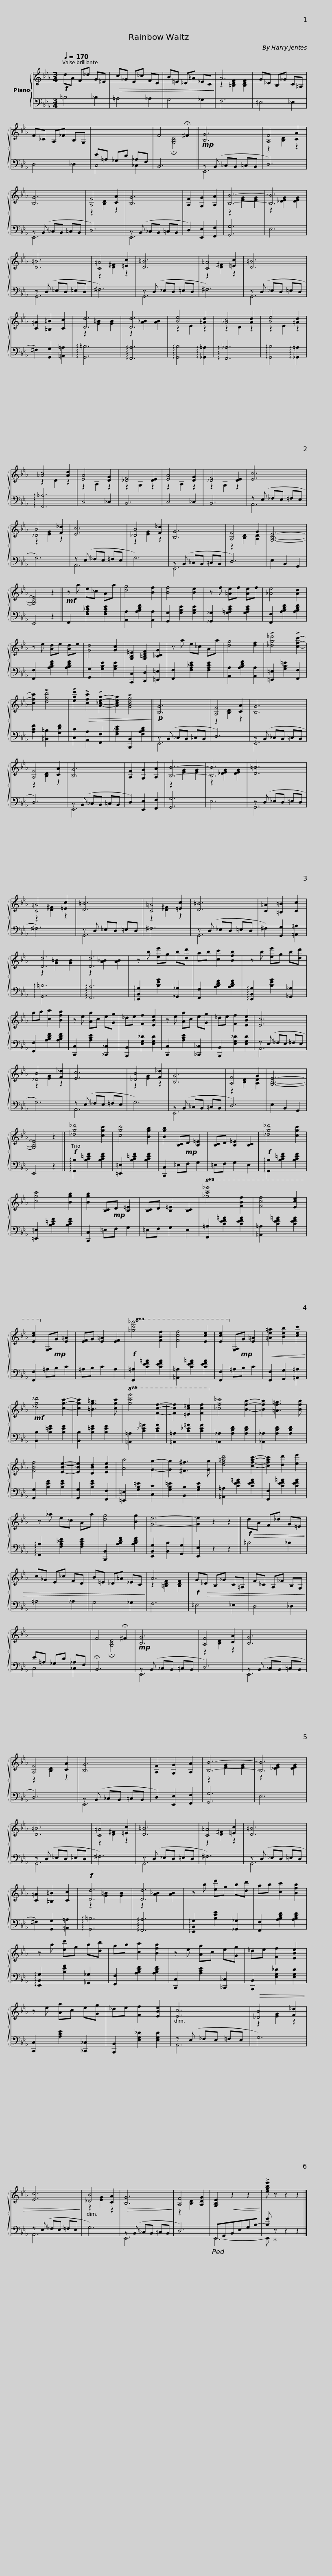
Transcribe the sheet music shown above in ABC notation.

X:1
%%score { ( 1 3 ) | ( 2 4 ) }
L:1/8
Q:1/4=170
M:3/4
I:linebreak $
K:Eb
V:1 treble
V:3 treble
V:2 bass
V:4 bass
V:1
!f! dA F_d G=E |!>(! c_G E_c FD | B=E _D=A _EC!>)! | A6 | G_D B,_G C=A, | %5
 F_C A,_F B,G, |$ x6 | F4 !fermata!^F2 ||!mp! [B,G]6 | [A,F]4 [CA]2 | %10
 [B,G]6 | [A,F]4 [CA]2 |$ [B,G]6 | [A,F]2 [G,G]2 [A,A]2 | [B,B]6- | %15
 [B,B]6 | [D=B]6 | [C=A]4 [=Ec]2 | [D=B]6 |$ [C=A]4 [=Ec]2 | %20
 [D=B]6 | [C=A]2 [=B,=B]2 [Cc]2 | [Dd]6 | [Dd]6 | [Be]4 [=Ad]2 | %25
 [_Ac]4 [Ad]2 | [Be]4 [=Ad]2 |$ [_Ac]4 [Ad]2 | [EA]4 [DG]2 | [_DF]4 [DE]2 | %30
 [EA]4 [DG]2 | [_DF]4 [DE]2 | [Ec]6 | [_DB]4 [F_d]2 | [Ec]6 | %35
 [_DB]4 [F_d]2 |$ [B,G]6 | [A,F]4 G2 | [G,B,E]6- | [G,B,E]4 z2 || %40
!mf! z a e_c Aa | [dg]4 [Bf]2 | [Bf]4 [Be]2 |$ z f [=Ae]f [Ae]f | [_Ae]4 [Ad]2 | %45
 z e [Ad]e [Ad]e | [Gd]4 [Gc]2 | [G,B,=E]2 [G,=B,DF]2 [_B,CG]2 | z a e_c Aa | [dg]4 [df]2 |$ %50
 !>![_dg_d']4 !>![cfc']2- | [cfc']2 !>![dgd']4 | !>![eae']2!>(! !>![cfc']2 !>![A_cea]2- | [Acea]2 !>![GBdg]4!>)! ||!p! [B,G]6 | %55
 [A,F]4 [CA]2 | [B,G]6 | [A,F]4 [CA]2 |$ [B,G]6 | [A,F]2 [G,G]2 [A,A]2 | %60
 [B,B]6- | [B,B]6 | [D=B]6 | [C=A]4 [=Ec]2 | [D=B]6 |$ %65
 [C=A]4 [=Ec]2 | [D=B]6 | [C=A]2 [=B,=B]2 [Cc]2 | [Dd]6 | [Dd]6 | %70
 z b [ee']g b[dd'] | ab [cc']2 [Bfb]2 |$ z b [ee']g b[dd'] | ab [cc']2 [Bfb]2 | z e [Aa]c e[Gg] | %75
 _de [Ff]2 [EBe]2 | z e [Aa]c e[Gg] | _de [Ff]2 [EBe]2 |$ [Ec]6 | [_DB]4 [F_d]2 | %80
 [Ec]6 | [_DB]4 [F_d]2 | [B,G]6 | [A,F]4 G2 | [G,B,E]6- | %85
 [G,B,E]4 z2 ||$!f! [_dg_d']4 [cgc']2 | [cgc']4 [Bgb]2 | [Bgb]2 [B,C]!mp!D [B,=E]2 | [B,C]D [B,=E]2 [B,C]2 | %90
!f! [_dg_d']4 [cgc']2 | [cgc']4 [Bgb]2 | [Bgb]2 [B,C]!mp!D [B,=E]2 |$ [B,C]D [B,=E]2 [B,C]2 |!8va(! [_gc'_g']4 [fbf']2 | %95
 [fc'f']4 [ec'e']2 | [ec'e']2!8va)! [EF]!mp!G [E=A]2 | [EF]G [E=A]2 [EF]2 |!f!!8va(! [_gc'_g']4 [fbf']2 | [fc'f']4 [ec'e']2 |$ %100
 [ec'e']2!8va)! [EF]!mp!G [E=A]2 |!<(! [=Ae=a]2 [Beb]2 [cec']2!<)! |!mf! [_dg_d']4 [cgc']2- | [cgc']2 [=Bg=b]3 [cgc'] |!8va(! [gc'g']4 [fc'f']2- | %105
 [fc'f']2 [=ec'=e']2 [fc'f']2!8va)! | [_cf_c']4 [Bfb]2- |$ [Bfb]2 [=Af=a]3 [Bfb] | [FBf]4 [EBe]2- | [EBe]2 [DBd]2 [EBe]2 | %110
 [Aa]4 [Gg]2- | [Gg]2 [^F^f]3 [Gg] | [df=ad']4 [cfac']2- | [cfac']2 [dd']2 [ee']2 |$ z _a e_c Aa | %115
 [dg]4 [Bg]2 | [Ge]6- | [Ge]2 z2 z2 ||!f!!>(! dA F_d G=E | c_G E_c FD | %120
 B=E _D=A _EC!>)! |$ A6 |!f! G!>(!_D B,_G C=A, | F_C A,_F B,G,!>)! | x6 | %125
 F4 !fermata!^F2 |!mp! [B,G]6 | [A,F]4 [CA]2 |$ [B,G]6 | [A,F]4 [CA]2 | %130
 [B,G]6 | [A,F]2 [G,G]2 [A,A]2 | [B,B]6- | [B,B]6 | [D=B]6 |$ %135
 [C=A]4 [=Ec]2 | [D=B]6 | [C=A]4 [=Ec]2 | [D=B]6 | [C=A]2 [=B,=B]2 [Cc]2 | %140
!f! [Dd]6 | [Dd]6 |$ z b [ee']g b[dd'] | ab [cc']2 [Bfb]2 | z b [ee']g b[dd'] | %145
 ab [cc']2 [Bfb]2 | z e [Aa]c e[Gg] | _de [Ff]2 [EBe]2 |$ z e [Aa]c e[Gg] | _de [Ff]2 [EBe]2 | %150
 [Ec]6 |!>(! [_DB]4 [F_d]2 | [Ec]6!>)! |$ [_DB]4 [CA]2 |!>(! [B,G]6!>)! | %155
 [A,F]4 [A,DG]2 | [G,B,E]2!<(! z2 z2!<)! | !>![egbe'] z z2 z2 |] %158
V:2
 =B,4 _B,2 | =A,4 _A,2 | G,4 _G,2 | F,6 | =E,4 _E,2 | %5
 D,4 _D,2 |$ E=A, _G,D _A,F, | B,,6 || z (B,, _C,B,, =C,B,, | D,6) | %10
 z (B,, _C,B,, =C,B,, | D,6) |$ z (B,, _C,B,, =C,B,, | D,2) [E,,E,]2 [F,,F,]2 | [G,,G,]6 | %15
 E,6 | z (D, _E,D, =E,D, | ^F,6) | z (D, _E,D, =E,D, |$ ^F,6) | %20
 z (D, _E,D, =E,D, | ^F,2) [G,,G,]2 [=A,,=A,]2 | !arpeggio![G,,=B,]6 | !arpeggio![F,,A,]6 | !arpeggio![G,,B,]4 !arpeggio![_G,,=A,]2 | %25
 !arpeggio![F,,_A,]6 | !arpeggio![G,,B,]4 !arpeggio![_G,,=A,]2 |$ !arpeggio![F,,_A,]6 | C,4 _C,2 | B,,6 | %30
 C,4 _C,2 | B,,6 | z (E, _F,E, =F,E, | G,6) | z (E, _F,E, =F,E, | %35
 G,6) |$ z (B,, _C,B,, =C,B,, | D,6) | E,2 B,,2 G,,2 | E,,4 z2 || %40
 F,,2 [F,A,_CE]2 [F,A,CE]2 | [A,,A,]2 [A,B,DF]2 [A,,A,]2 | [G,,G,]2 [G,B,E]2 [G,B,E]2 |$ [_G,,_G,]2 [G,=A,CE]2 [G,A,CE]2 | [F,,F,]2 [A,B,DF]2 [A,B,DF]2 | %45
 [F,,F,]2 [A,B,DF]2 [A,B,DF]2 | [G,,G,]2 [G,B,E]2 [G,B,E]2 | [C,,C,]2 [D,,D,]2 [=E,,=E,]2 | [F,,F,]2 [F,A,_CE]2 [F,A,CE]2 | [A,,A,]2 [A,B,DF]2 [A,,A,]2 |$ %50
 [=E,,=E,]2 [G,B,=E]2 [F,,F,]2 | [A,CF]2 [=B,,=B,]2 [G,DF]2 | [C,C]2 [A,,A,]2 [F,,F,]2 | [F,A,_CE]2 [B,,,B,,]2 [F,A,B,D]2 || z (B,, _C,B,, =C,B,, | %55
 D,6) | z (B,, _C,B,, =C,B,, | D,6) |$ z (B,, _C,B,, =C,B,, | D,2) [E,,E,]2 [F,,F,]2 | %60
 [G,,G,]6 | E,6 | z (D, _E,D, =E,D, | ^F,6) | z D, _E,D, =E,D, |$ %65
 ^F,6 | z (D, _E,D, =E,D, | ^F,2) [G,,G,]2 [=A,,=A,]2 | !arpeggio![G,,=B,]6 | !arpeggio![F,,A,]6 | %70
 !arpeggio![E,,B,,G,]2 [B,EG]2 [_G,,_G,]2 | [F,,F,]2 [A,B,DF]2 [A,B,DF]2 |$ !arpeggio![E,,B,,G,]2 [B,EG]2 [_G,,_G,]2 | [F,,F,]2 [A,B,DF]2 [A,B,DF]2 | [C,,C,]2 [A,CE]2 [_C,,_C,]2 | %75
 [B,,,B,,]2 [E,G,_D]2 [E,G,D]2 | [C,,C,]2 [A,CE]2 [_C,,_C,]2 | [B,,,B,,]2 [E,G,_D]2 [E,G,D]2 |$ z (E, _F,E, =F,E, | G,6) | %80
 z (E, _F,E, =F,E, | G,6) | z (B,, _C,B,, =C,B,, | D,6) | E,2 B,,2 G,,2 | %85
 E,,4 z2 ||$ !arpeggio![G,,B,]2 [B,C=EG]2 [B,CEG]2 | [=E,,=E,]2 [B,C=EG]2 [B,CEG]2 | [C,,C,]2 =E,F, G,2 | =E,F, G,2 E,2 | %90
 !arpeggio![G,,B,]2 [B,C=EG]2 [B,CEG]2 | [=E,,=E,]2 [B,C=EG]2 [B,CEG]2 | [C,,C,]2 =E,F, G,2 |$ =E,F, G,2 E,2 | [F,,=A,]2 [CEF=A]2 [CEFA]2 | %95
 [=A,,=A,]2 [CEF=A]2 [CEFA]2 | [F,,F,]2 =A,B, C2 | =A,B, C2 A,2 | [F,,=A,]2 [CEF=A]2 [CEFA]2 | [=A,,=A,]2 [CEF=A]2 [CEFA]2 |$ %100
 [F,,F,]2 =A,B, C2 | [F,,F,]2 [G,,G,]2 [=A,,=A,]2 | [B,,B,]2 [B,=EG]2 [B,EG]2 | [B,,B,]2 [B,=EG]2 [B,EG]2 | [=A,,=A,]2 [C_E=A]2 [CEA]2 | %105
 [=A,,=A,]2 [C_E=A]2 [CEA]2 | [_A,,_A,]2 [A,DF]2 [A,DF]2 |$ [_A,,_A,]2 [A,DF]2 [A,DF]2 | [G,,G,]2 [B,EG]2 [B,EG]2 | [G,,G,]2 [B,EG]2 [F,,F,]2 | %110
 [=E,,=E,]2 [G,B,=E]2 [C,C]2 | [G,B,=E]2 [B,,B,]2 [G,B,E]2 | [=A,,=A,]2 [CEF=A]2 [CEFA]2 | [F,,F,]2 [CEF=A]2 [CEFA]2 |$ !arpeggio![F,,A,]2 [F,A,_CE]2 [F,A,CE]2 | %115
 [B,,,B,,]2 [A,B,DF]2 [A,B,DF]2 | [E,,B,,G,]2 [B,,B,]2 [G,,G,]2 | [E,,E,]2 z2 z2 || =B,4 _B,2 | =A,4 _A,2 | %120
 G,4 _G,2 |$ F,6 | =E,4 _E,2 | D,4 _D,2 | E=A, _G,D _A,F, | %125
 !fermata!B,,6 | z (B,, _C,B,, =C,B,, | D,6) |$ z (B,, _C,B,, =C,B,, | D,6) | %130
 z (B,, _C,B,, =C,B,, | D,2) [E,,E,]2 [F,,F,]2 | [G,,G,]6 | E,6 | z (D, _E,D, =E,D, |$ %135
 ^F,6) | z (D, _E,D, =E,D, | ^F,6) | z (D, _E,D, =E,D, | ^F,2) [G,,G,]2 [=A,,=A,]2 | %140
 !arpeggio![G,,=B,]6 | !arpeggio![F,,A,]6 |$ !arpeggio![E,,B,,G,]2 [B,EG]2 [_G,,_G,]2 | [F,,F,]2 [A,B,DF]2 [A,B,DF]2 | !arpeggio![E,,B,,G,]2 [B,EG]2 [_G,,_G,]2 | %145
 [F,,F,]2 [A,B,DF]2 [A,B,DF]2 | [C,,C,]2 [A,CE]2 [_C,,_C,]2 | [B,,,B,,]2 [E,G,_D]2 [E,G,D]2 |$ [C,,C,]2 [A,CE]2 [_C,,_C,]2 | [B,,,B,,]2 [E,G,_D]2 [E,G,D]2 | %150
 z (E, _F,E, =F,E, | G,6) | z (E, _F,E, =F,E, |$ G,6) | z (B,, _C,B,, =C,B,, | %155
 D,6) |!ped! E,,G,,B,,E,G,B,- | [B,G]!ped-up! z z2 z2 |] %158
V:3
 x6 | x6 | x6 | z2 [=B,DF]2 [B,DF]2 | x6 | %5
 x6 |$ x6 | x2 !fermata![G,B,D]4 || x6 | z2 [B,D]2 z2 | %10
 x6 | z2 [B,D]2 z2 |$ x6 | x6 | z2 [EG]2 [EG]2 | %15
 z2 [_DEG]2 [DEG]2 | x6 | z2 [D^F]2 z2 | x6 |$ z2 [D^F]2 z2 | %20
 x6 | x6 | z2 [G=B]2 [GB]2 | z2 [A_B]2 [AB]2 | z2 E2 z2 | %25
 z2 D2 z2 | z2 E2 z2 |$ z2 D2 z2 | z2 A,2 z2 | z2 G,2 z2 | %30
 z2 A,2 z2 | z2 G,2 z2 | x6 | z2 [EG]2 z2 | x6 | %35
 z2 [EG]2 z2 |$ x6 | z2 [B,D]2 [A,D]2 | x6 | x6 || %40
 x6 | x6 | x6 |$ x6 | x6 | %45
 x6 | x6 | x6 | x6 | x6 |$ %50
 x6 | x6 | x6 | x6 || x6 | %55
 z2 [B,D]2 z2 | x6 | z2 [B,D]2 z2 |$ x6 | x6 | %60
 z2 [EG]2 [EG]2 | z2 [_DEG]2 [DEG]2 | x6 | z2 [D^F]2 z2 | x6 |$ %65
 z2 [D^F]2 z2 | x6 | x6 | z2 [G=B]2 [GB]2 | z2 [A_B]2 [AB]2 | %70
 x6 | x6 |$ x6 | x6 | x6 | %75
 x6 | x6 | x6 |$ x6 | z2 [EG]2 z2 | %80
 x6 | z2 [EG]2 z2 | x6 | z2 [B,D]2 [A,D]2 | x6 | %85
 x6 ||$ x6 | x6 | x6 | x6 | %90
 x6 | x6 | x6 |$ x6 |!8va(! x6 | %95
 x6 | x2!8va)! x4 | x6 |!8va(! x6 | x6 |$ %100
 x2!8va)! x4 | x6 | x6 | x6 |!8va(! x6 | %105
 x6!8va)! | x6 |$ x6 | x6 | x6 | %110
 x6 | x6 | x6 | x6 |$ x6 | %115
 x6 | x6 | x6 || x6 | x6 | %120
 x6 |$ z2 [=B,DF]2 [B,DF]2 | x6 | x6 | x6 | %125
 x2 !fermata![G,B,D]4 | x6 | z2 [B,D]2 z2 |$ x6 | z2 [B,D]2 z2 | %130
 x6 | x6 | z2 [EG]2 [EG]2 | z2 [_DEG]2 [DEG]2 | x6 |$ %135
 z2 [D^F]2 z2 | x6 | z2 [D^F]2 z2 | x6 | x6 | %140
 z2 [G=B]2 [GB]2 | z2 [A_B]2 [AB]2 |$ x6 | x6 | x6 | %145
 x6 | x6 | x6 |$ x6 | x6 | %150
 x6 | z2 [EG]2 z2 | x6 |$ z2 [EG]2 z2 | x6 | %155
 z2 [B,D]2 x2 | x6 | x6 |] %158
V:4
 x6 | x6 | x6 | x6 | x6 | %5
 x6 |$ C,4 _C,2 | x6 || E,,6 | x6 | %10
 E,,6 | x6 |$ E,,6 | x6 | x6 | %15
 x6 | G,,6 | x6 | G,,6 |$ x6 | %20
 G,,6 | x6 | x6 | x6 | x6 | %25
 x6 | x6 |$ x6 | x6 | x6 | %30
 x6 | x6 | A,,6 | x6 | A,,6 | %35
 x6 |$ E,,6 | x6 | x6 | x6 || %40
 x6 | x6 | x6 |$ x6 | x6 | %45
 x6 | x6 | x6 | x6 | x6 |$ %50
 x6 | x6 | x6 | x6 || E,,6 | %55
 x6 | E,,6 | x6 |$ E,,6 | x6 | %60
 x6 | x6 | G,,6 | x6 | G,,6 |$ %65
 x6 | G,,6 | x6 | x6 | x6 | %70
 x6 | x6 |$ x6 | x6 | x6 | %75
 x6 | x6 | x6 |$ A,,6 | x6 | %80
 A,,6 | x6 | E,,6 | x6 | x6 | %85
 x6 ||$ x6 | x6 | x6 | x6 | %90
 x6 | x6 | x6 |$ x6 | x6 | %95
 x6 | x6 | x6 | x6 | x6 |$ %100
 x6 | x6 | x6 | x6 | x6 | %105
 x6 | x6 |$ x6 | x6 | x6 | %110
 x6 | x6 | x6 | x6 |$ x6 | %115
 x6 | x6 | x6 || x6 | x6 | %120
 x6 |$ x6 | x6 | x6 | C,4 _C,2 | %125
 x6 | E,,6 | x6 |$ E,,6 | x6 | %130
 E,,6 | x6 | x6 | x6 | G,,6 |$ %135
 x6 | G,,6 | x6 | G,,6 | x6 | %140
 x6 | x6 |$ x6 | x6 | x6 | %145
 x6 | x6 | x6 |$ x6 | x6 | %150
 A,,6 | x6 | A,,6 |$ x6 | E,,6 | %155
 x6 | E,,6- | E,, x5 |] %158
